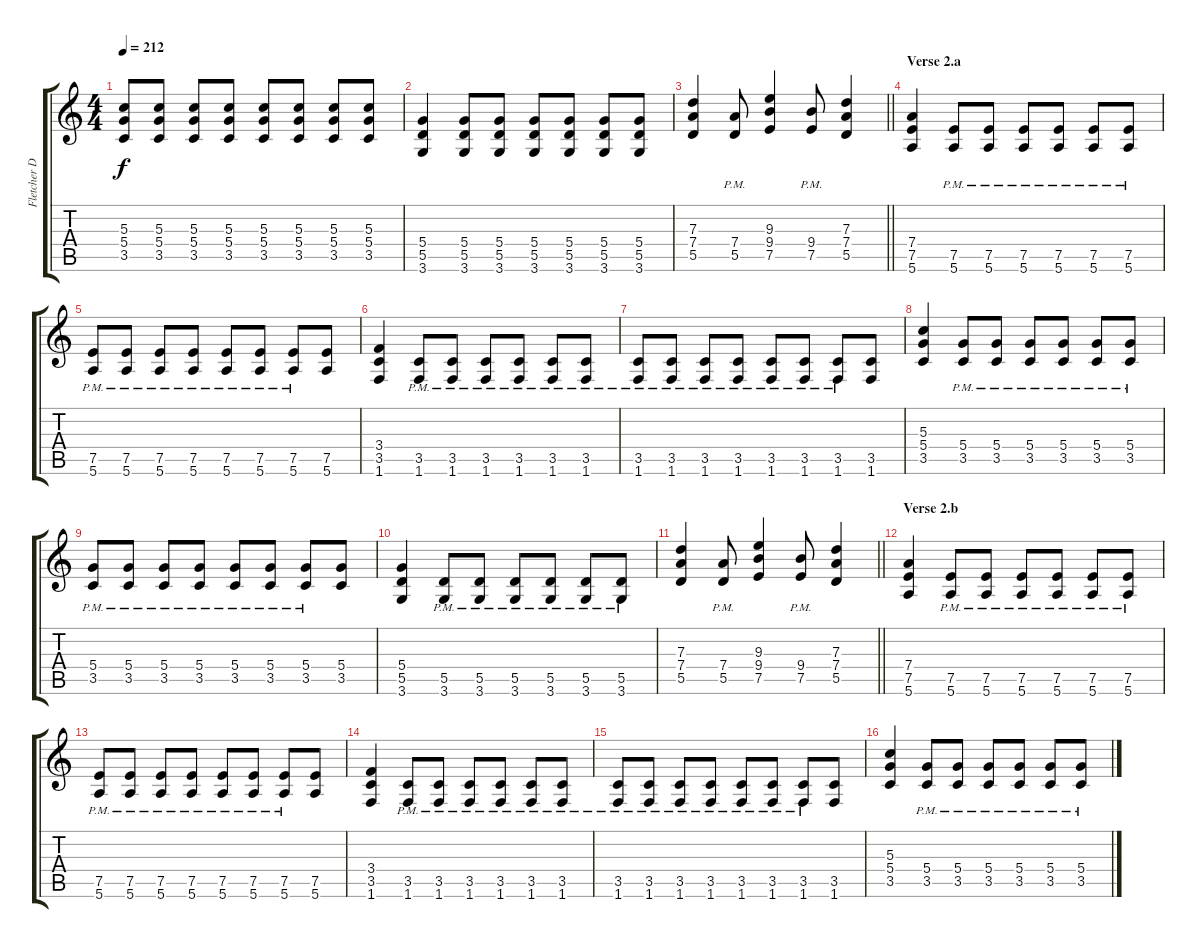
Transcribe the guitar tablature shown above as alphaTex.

\track ("Fletcher Dragge - Guitar Rhythm" "Fletcher D") {instrument overdrivenguitar}
\staff {score tabs}
\tuning (E4 B3 G3 D3 A2 E2) {hide}
\ts (4 4)
\tempo 212
\clef g2
\ks c
(5.3 5.4 3.5).8{dy f} (5.3 5.4 3.5).8 (5.3 5.4 3.5).8 (5.3 5.4 3.5).8 (5.3 5.4 3.5).8 (5.3 5.4 3.5).8 (5.3 5.4 3.5).8 (5.3 5.4 3.5).8 |
(5.4 5.5 3.6).4 (5.4 5.5 3.6).8 (5.4 5.5 3.6).8 (5.4 5.5 3.6).8 (5.4 5.5 3.6).8 (5.4 5.5 3.6).8 (5.4 5.5 3.6).8 |
\barLineRight lightlight
(7.3 7.4 5.5).4 (7.4{pm} 5.5{pm}).8 (9.3 9.4 7.5).4 (9.4{pm} 7.5{pm}).8 (7.3 7.4 5.5).4 |
\section ("" "Verse 2.a")
(7.4 7.5 5.6).4 (7.5{pm} 5.6{pm}).8 (7.5{pm} 5.6{pm}).8 (7.5{pm} 5.6{pm}).8 (7.5{pm} 5.6{pm}).8 (7.5{pm} 5.6{pm}).8 (7.5{pm} 5.6{pm}).8 |
(7.5{pm} 5.6{pm}).8 (7.5{pm} 5.6{pm}).8 (7.5{pm} 5.6{pm}).8 (7.5{pm} 5.6{pm}).8 (7.5{pm} 5.6{pm}).8 (7.5{pm} 5.6{pm}).8 (7.5{pm} 5.6{pm}).8 (7.5 5.6).8 |
(3.4 3.5 1.6).4 (3.5{pm} 1.6{pm}).8 (3.5{pm} 1.6{pm}).8 (3.5{pm} 1.6{pm}).8 (3.5{pm} 1.6{pm}).8 (3.5{pm} 1.6{pm}).8 (3.5{pm} 1.6{pm}).8 |
(3.5{pm} 1.6{pm}).8 (3.5{pm} 1.6{pm}).8 (3.5{pm} 1.6{pm}).8 (3.5{pm} 1.6{pm}).8 (3.5{pm} 1.6{pm}).8 (3.5{pm} 1.6{pm}).8 (3.5{pm} 1.6{pm}).8 (3.5 1.6).8 |
(5.3 5.4 3.5).4 (5.4{pm} 3.5{pm}).8 (5.4{pm} 3.5{pm}).8 (5.4{pm} 3.5{pm}).8 (5.4{pm} 3.5{pm}).8 (5.4{pm} 3.5{pm}).8 (5.4{pm} 3.5{pm}).8 |
(5.4{pm} 3.5{pm}).8 (5.4{pm} 3.5{pm}).8 (5.4{pm} 3.5{pm}).8 (5.4{pm} 3.5{pm}).8 (5.4{pm} 3.5{pm}).8 (5.4{pm} 3.5{pm}).8 (5.4{pm} 3.5{pm}).8 (5.4 3.5).8 |
(5.4 5.5 3.6).4 (5.5{pm} 3.6{pm}).8 (5.5{pm} 3.6{pm}).8 (5.5{pm} 3.6{pm}).8 (5.5{pm} 3.6{pm}).8 (5.5{pm} 3.6{pm}).8 (5.5{pm} 3.6{pm}).8 |
\barLineRight lightlight
(7.3 7.4 5.5).4 (7.4{pm} 5.5{pm}).8 (9.3 9.4 7.5).4 (9.4{pm} 7.5{pm}).8 (7.3 7.4 5.5).4 |
\section ("" "Verse 2.b")
(7.4 7.5 5.6).4 (7.5{pm} 5.6{pm}).8 (7.5{pm} 5.6{pm}).8 (7.5{pm} 5.6{pm}).8 (7.5{pm} 5.6{pm}).8 (7.5{pm} 5.6{pm}).8 (7.5{pm} 5.6{pm}).8 |
(7.5{pm} 5.6{pm}).8 (7.5{pm} 5.6{pm}).8 (7.5{pm} 5.6{pm}).8 (7.5{pm} 5.6{pm}).8 (7.5{pm} 5.6{pm}).8 (7.5{pm} 5.6{pm}).8 (7.5{pm} 5.6{pm}).8 (7.5 5.6).8 |
(3.4 3.5 1.6).4 (3.5{pm} 1.6{pm}).8 (3.5{pm} 1.6{pm}).8 (3.5{pm} 1.6{pm}).8 (3.5{pm} 1.6{pm}).8 (3.5{pm} 1.6{pm}).8 (3.5{pm} 1.6{pm}).8 |
(3.5{pm} 1.6{pm}).8 (3.5{pm} 1.6{pm}).8 (3.5{pm} 1.6{pm}).8 (3.5{pm} 1.6{pm}).8 (3.5{pm} 1.6{pm}).8 (3.5{pm} 1.6{pm}).8 (3.5{pm} 1.6{pm}).8 (3.5 1.6).8 |
(5.3 5.4 3.5).4 (5.4{pm} 3.5{pm}).8 (5.4{pm} 3.5{pm}).8 (5.4{pm} 3.5{pm}).8 (5.4{pm} 3.5{pm}).8 (5.4{pm} 3.5{pm}).8 (5.4{pm} 3.5{pm}).8
